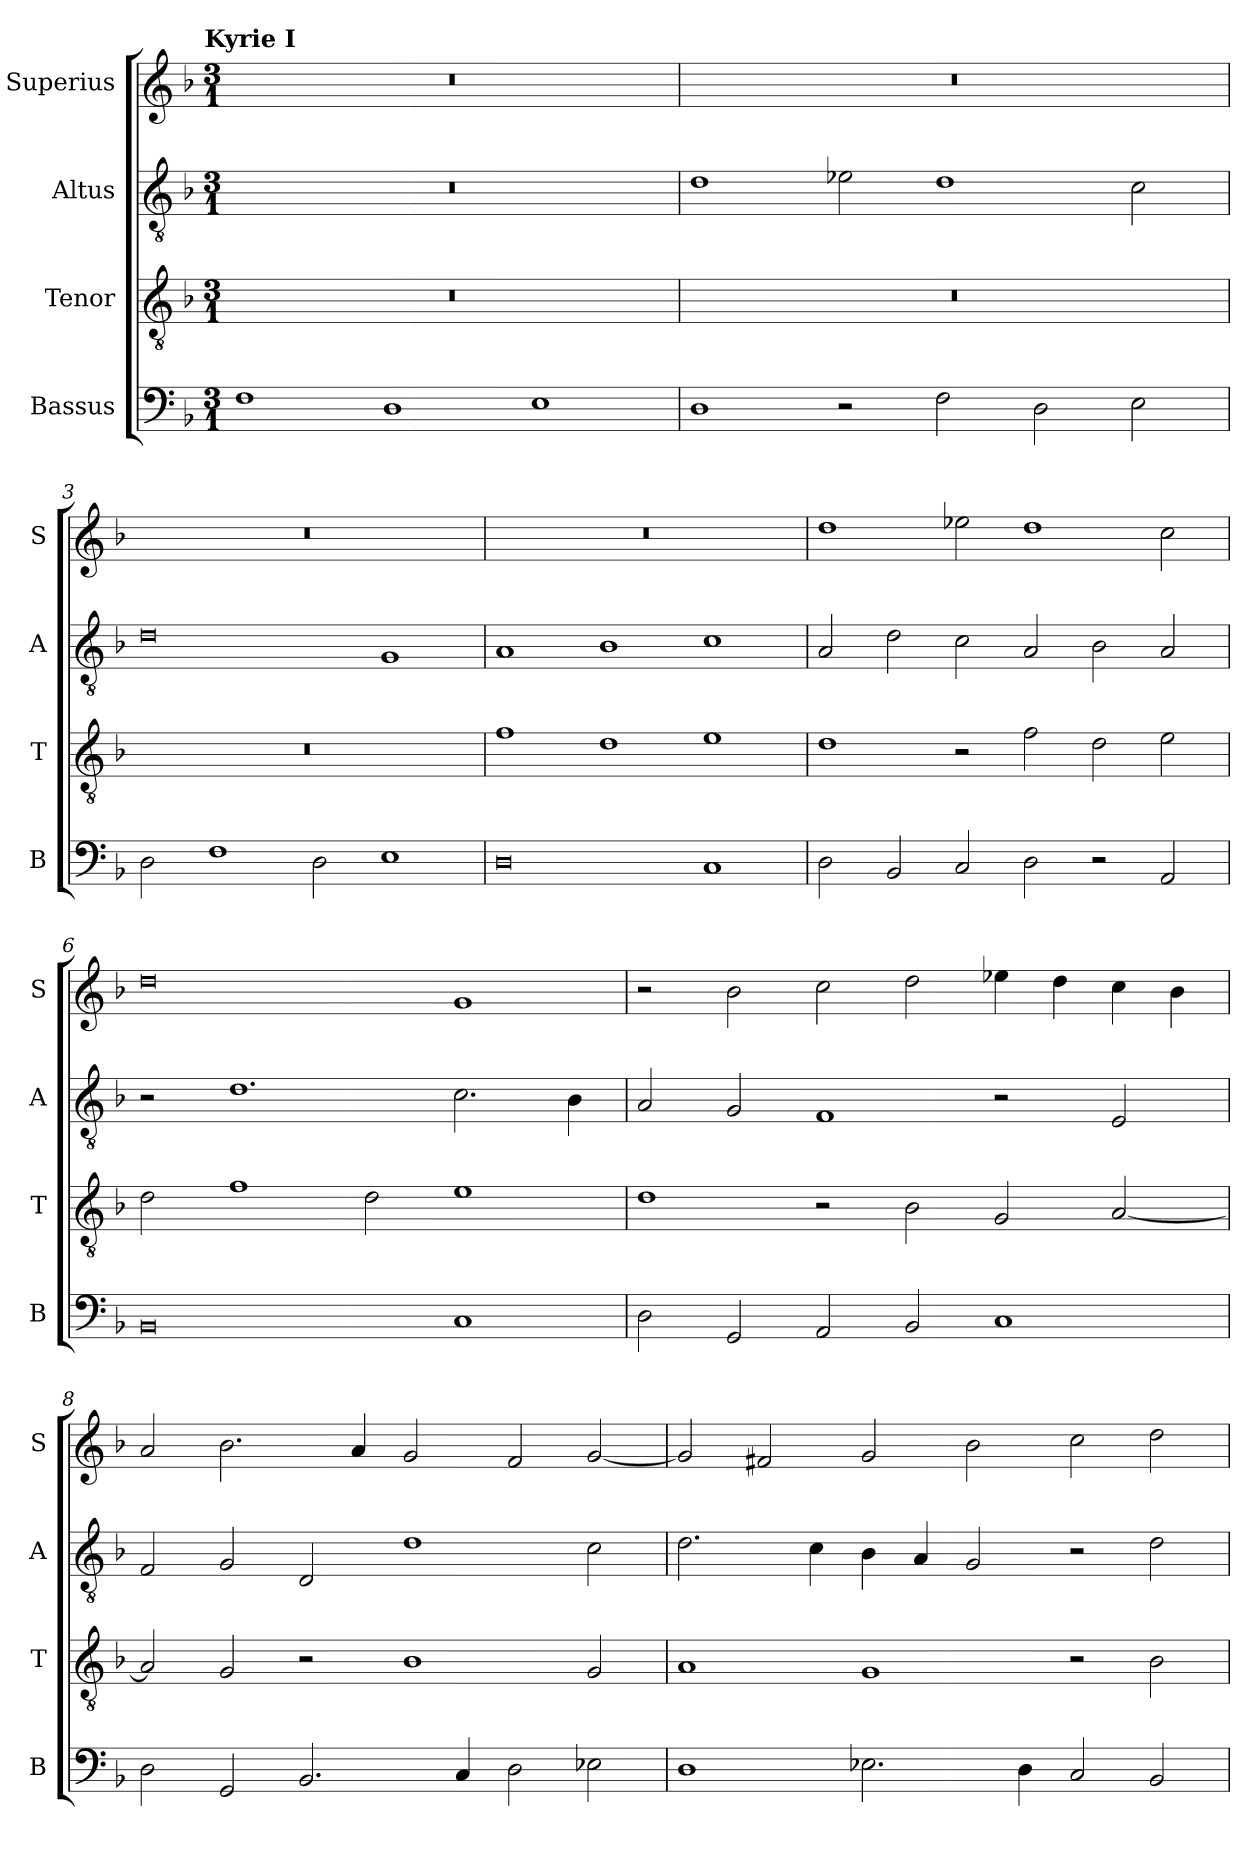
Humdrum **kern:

**kern	**kern	**kern	**kern
*part4	*part3	*part2	*part1
*staff4	*staff3	*staff2	*staff1
*I"Bassus	*I"Tenor	*I"Altus	*I"Superius
*I'B	*I'T	*I'A	*I'S
*clefF4	*clefGv2	*clefGv2	*clefG2
*k[b-]	*k[b-]	*k[b-]	*k[b-]
!!LO:TX:omd:t=Kyrie I
*M3/1	*M3/1	*M3/1	*M3/1
=1	=1	=1	=1
1F	0.r	0.r	0.r
1D	.	.	.
1E	.	.	.
=2	=2	=2	=2
1D	0.r	1d	0.r
2r	.	2e-X\	.
2F\	.	1d	.
2D\	.	.	.
2E\	.	2c\	.
=3	=3	=3	=3
2D\	0.r	0d	0.r
1F	.	.	.
2D\	.	.	.
1E	.	1G	.
=4	=4	=4	=4
0D	1f	1A	0.r
.	1d	1B-	.
1C	1e	1c	.
=5	=5	=5	=5
2D\	1d	2A/	1dd
2BB-/	.	2d\	.
2C/	2r	2c\	2ee-X\
2D\	2f\	2A/	1dd
2r	2d\	2B-\	.
2AA/	2e\	2A/	2cc\
=6	=6	=6	=6
0BB-	2d\	2r	0dd
.	1f	1.d	.
.	2d\	.	.
1C	1e	2.c\	1g
.	.	4B-\	.
=7	=7	=7	=7
2D\	1d	2A/	2r
2GG/	.	2G/	2b-\
2AA/	2r	1F	2cc\
2BB-/	2B-\	.	2dd\
1C	2G/	2r	4ee-X\
.	.	.	4dd\
.	[2A/	2E/	4cc\
.	.	.	4b-\
=8	=8	=8	=8
2D\	2A/]	2F/	2a/
2GG/	2G/	2G/	2.b-\
2.BB-/	2r	2D/	.
.	.	.	4a/
.	1B-	1d	2g/
4C/	.	.	.
2D\	.	.	2f/
2E-X\	2G/	2c\	[2g/
=9	=9	=9	=9
1D	1A	2.d\	2g/]
.	.	.	2f#X/
.	.	4c\	.
2.E-X\	1G	4B-\	2g/
.	.	4A/	.
.	.	2G/	2b-\
4D\	.	.	.
2C/	2r	2r	2cc\
2BB-/	2B-\	2d\	2dd\
=	=	=	=
*-	*-	*-	*-
